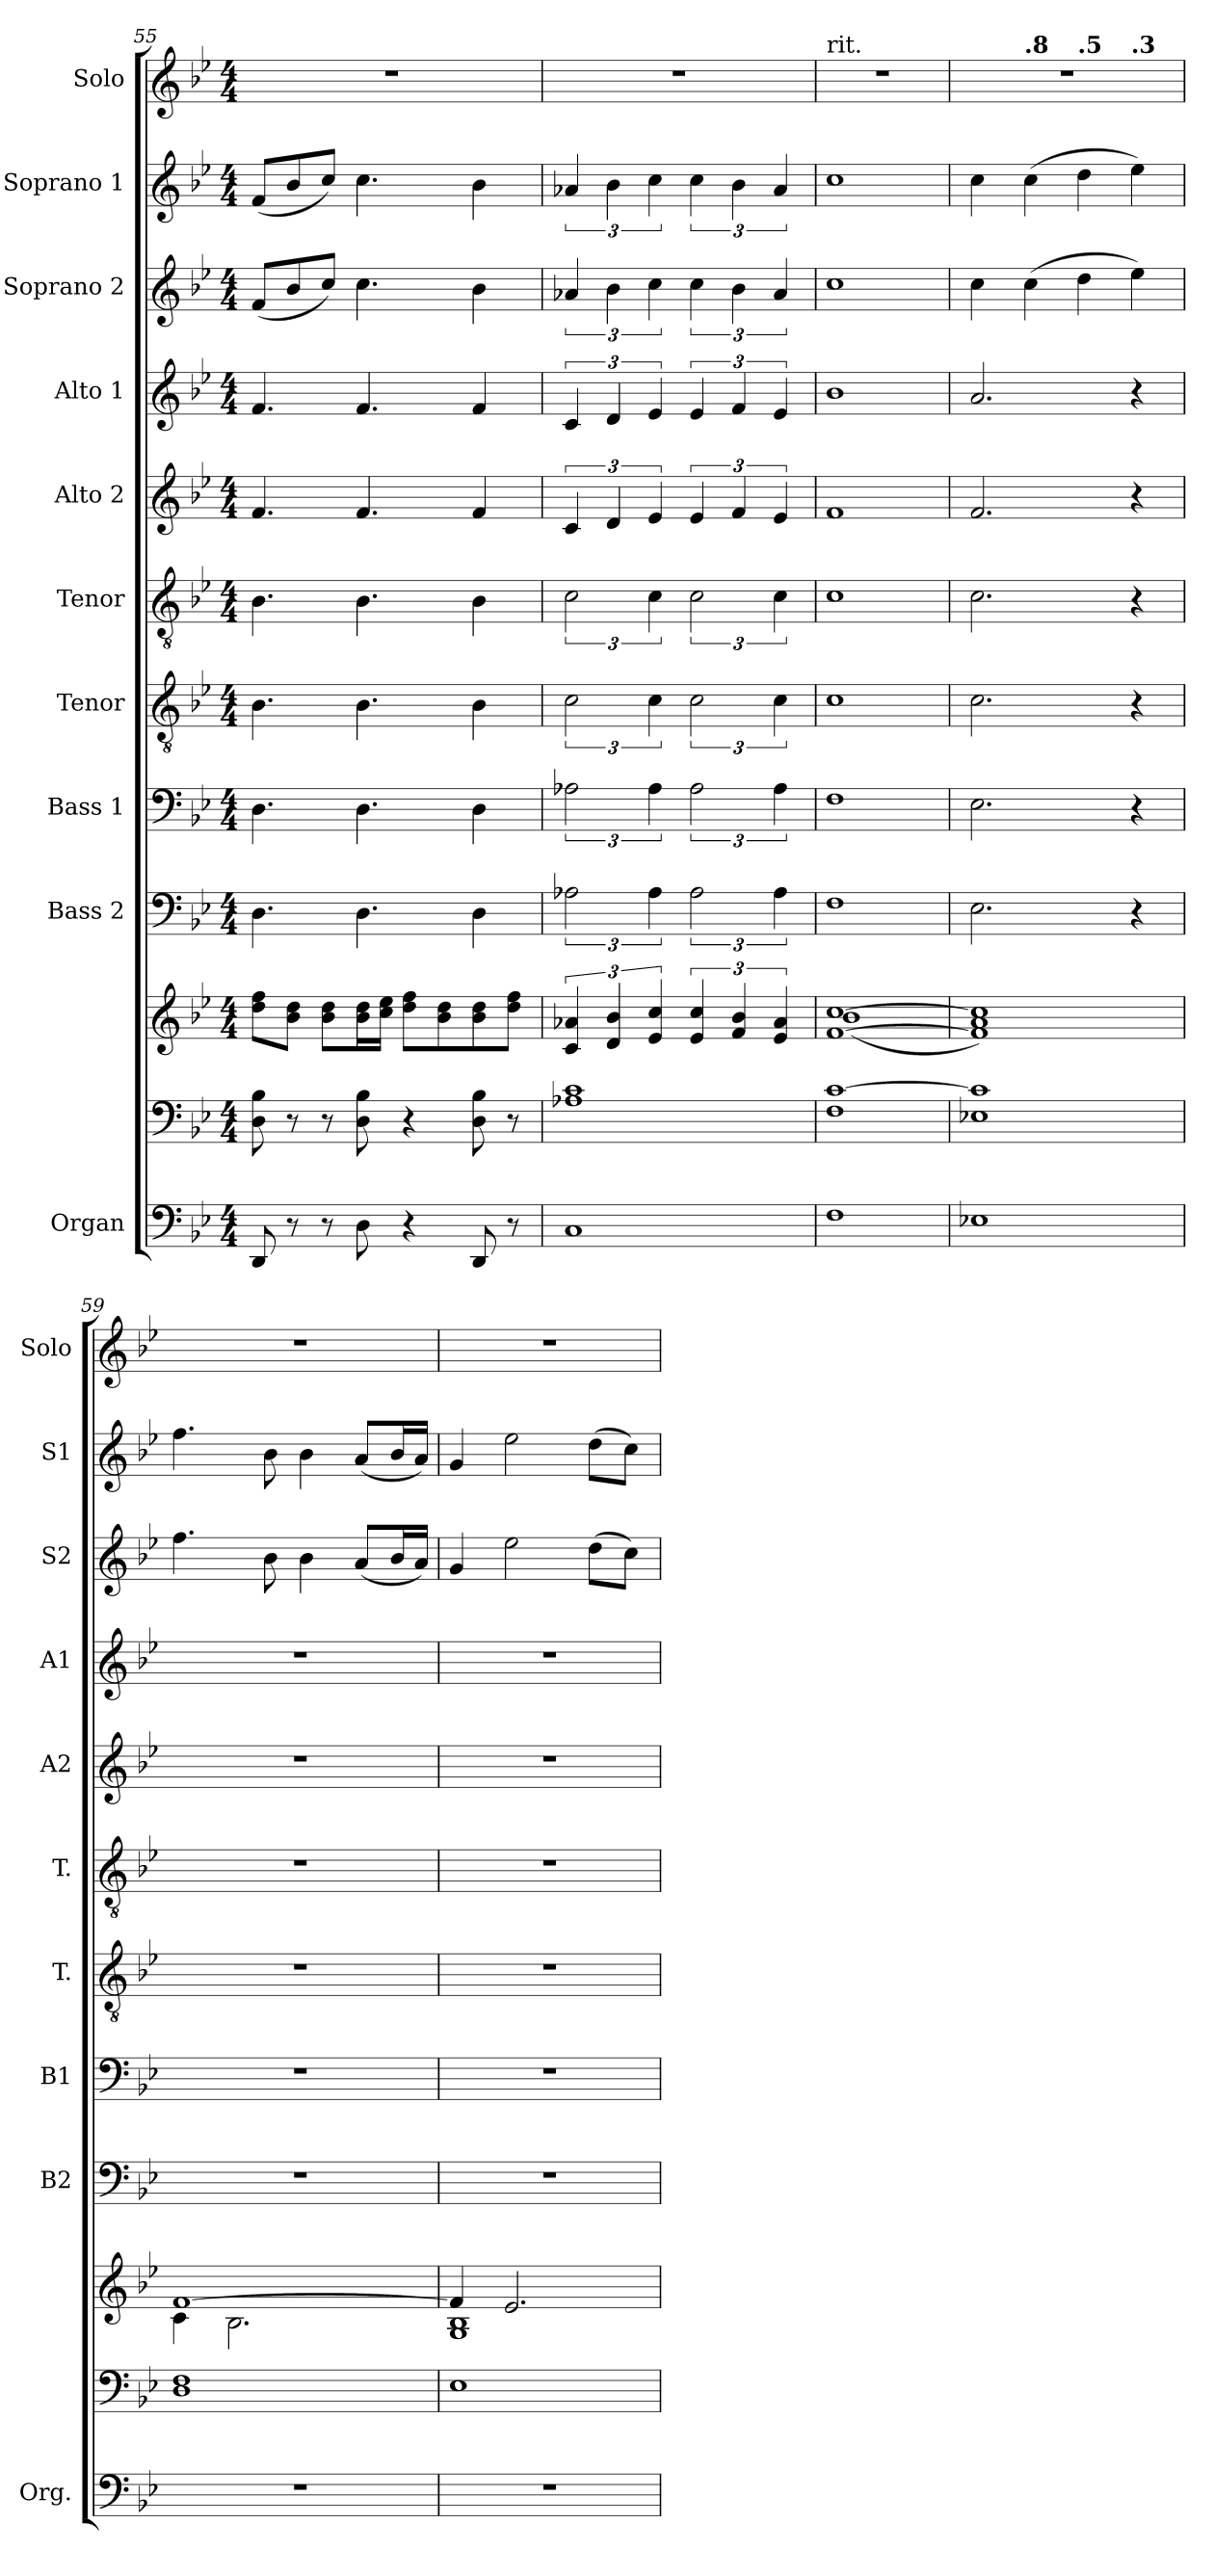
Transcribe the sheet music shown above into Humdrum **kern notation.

**kern	**kern	**kern	**kern	**kern	**kern	**kern	**kern	**kern	**kern	**kern	**kern
*part10	*part10	*part10	*part9	*part8	*part7	*part6	*part5	*part4	*part3	*part2	*part1
*staff12	*staff11	*staff10	*staff9	*staff8	*staff7	*staff6	*staff5	*staff4	*staff3	*staff2	*staff1
*I"Organ	*	*	*I"Bass 2	*I"Bass 1	*I"Tenor	*I"Tenor	*I"Alto 2	*I"Alto 1	*I"Soprano 2	*I"Soprano 1	*I"Solo
*I'Org.	*	*	*I'B2	*I'B1	*I'T.	*I'T.	*I'A2	*I'A1	*I'S2	*I'S1	*I'Solo
*clefF4	*clefF4	*clefG2	*clefF4	*clefF4	*clefGv2	*clefGv2	*clefG2	*clefG2	*clefG2	*clefG2	*clefG2
*k[b-e-]	*k[b-e-]	*k[b-e-]	*k[b-e-]	*k[b-e-]	*k[b-e-]	*k[b-e-]	*k[b-e-]	*k[b-e-]	*k[b-e-]	*k[b-e-]	*k[b-e-]
*M4/4	*M4/4	*M4/4	*M4/4	*M4/4	*M4/4	*M4/4	*M4/4	*M4/4	*M4/4	*M4/4	*M4/4
=55	=55	=55	=55	=55	=55	=55	=55	=55	=55	=55	=55
8DD/	8D\ 8B-\	8dd\ 8ff\L	4.D\	4.D\	4.B-\	4.B-\	4.f/	4.f/	(<8f/L	(<8f/L	1r
8r	8r	8b-\ 8dd\J	.	.	.	.	.	.	8b-/	8b-/	.
8r	8r	8b-\ 8dd\L	.	.	.	.	.	.	8cc/J)	8cc/J)	.
8D\	8D\ 8B-\	16b-\ 16dd\L	4.D\	4.D\	4.B-\	4.B-\	4.f/	4.f/	4.cc\	4.cc\	.
.	.	16cc\ 16ee-\JJ	.	.	.	.	.	.	.	.	.
4r	4r	8dd\ 8ff\L	.	.	.	.	.	.	.	.	.
.	.	8b-\ 8dd\	.	.	.	.	.	.	.	.	.
8DD/	8D\ 8B-\	8b-\ 8dd\	4D\	4D\	4B-\	4B-\	4f/	4f/	4b-\	4b-\	.
8r	8r	8dd\ 8ff\J	.	.	.	.	.	.	.	.	.
=56	=56	=56	=56	=56	=56	=56	=56	=56	=56	=56	=56
1C	1A-X 1c	6c/ 6a-X/	3A-X\	3A-X\	3c\	3c\	6c/	6c/	6a-X/	6a-X/	1r
.	.	6d/ 6b-/	.	.	.	.	6d/	6d/	6b-\	6b-\	.
.	.	6e-/ 6cc/	6A-\	6A-\	6c\	6c\	6e-/	6e-/	6cc\	6cc\	.
.	.	6e-/ 6cc/	3A-\	3A-\	3c\	3c\	6e-/	6e-/	6cc\	6cc\	.
.	.	6f/ 6b-/	.	.	.	.	6f/	6f/	6b-\	6b-\	.
.	.	6e-/ 6a-/	6A-\	6A-\	6c\	6c\	6e-/	6e-/	6a-/	6a-/	.
=57	=57	=57	=57	=57	=57	=57	=57	=57	=57	=57	=57
*	*	*	*	*	*	*	*	*	*	*	*MM132
*	*^	*^	*	*	*	*	*	*	*	*	*
!	!	!	!	!	!	!	!	!	!	!	!	!	!LO:TX:a:t=rit.
1F	[1c	1F	[1f [1cc	(<1b-	1F	1F	1c	1c	1f	1b-	1cc	1cc	1r
=58	=58	=58	=58	=58	=58	=58	=58	=58	=58	=58	=58	=58	=58
*	*	*	*	*	*	*	*	*	*	*	*	*	*MM99
*	*	*	*	*	*	*	*	*	*	*	*	*	*^
*	*	*	*	*	*	*	*	*	*	*	*	*	*	*^
*	*	*	*	*	*	*	*	*	*	*	*	*	*	*	*^
1E-X	1c]	1E-X	1f] 1cc]	1a)	2.E-\	2.E-\	2.c\	2.c\	2.f/	2.a/	4cc\	4cc\	1r	4ryy	2ryy	2.ryy
*	*	*	*	*	*	*	*	*	*	*	*	*	*MM90	*	*	*
!	!	!	!	!	!	!	!	!	!	!	!	!	!	!LO:TX:a:B:t=.8	!	!
.	.	.	.	.	.	.	.	.	.	.	(>4cc\	(>4cc\	.	2.ryy	.	.
*	*	*	*	*	*	*	*	*	*	*	*	*	*MM82	*	*	*
!	!	!	!	!	!	!	!	!	!	!	!	!	!	!	!LO:TX:a:B:t=.5	!
.	.	.	.	.	.	.	.	.	.	.	4dd\	4dd\	.	.	2ryy	.
*	*	*	*	*	*	*	*	*	*	*	*	*	*MM74	*	*	*
!	!	!	!	!	!	!	!	!	!	!	!	!	!	!	!	!LO:TX:a:B:t=.3
.	.	.	.	.	4r	4r	4r	4r	4r	4r	4ee-\)	4ee-\)	.	.	.	4ryy
*	*v	*v	*	*	*	*	*	*	*	*	*	*	*v	*v	*v	*v
=59	=59	=59	=59	=59	=59	=59	=59	=59	=59	=59	=59	=59
!!LO:REH:place=s1:a:B:fs=14:t=D
*	*	*	*	*	*	*	*	*	*	*	*	*MM66
1r	1D 1F	[1f	4c\	1r	1r	1r	1r	1r	1r	4.ff\	4.ff\	1r
.	.	.	2.B-\	.	.	.	.	.	.	.	.	.
.	.	.	.	.	.	.	.	.	.	8b-\	8b-\	.
.	.	.	.	.	.	.	.	.	.	4b-\	4b-\	.
.	.	.	.	.	.	.	.	.	.	(<8a/L	(<8a/L	.
.	.	.	.	.	.	.	.	.	.	16b-/L	16b-/L	.
.	.	.	.	.	.	.	.	.	.	16a/JJ)	16a/JJ)	.
=60	=60	=60	=60	=60	=60	=60	=60	=60	=60	=60	=60	=60
1r	1E-	4f/]	1G 1B-	1r	1r	1r	1r	1r	1r	4g/	4g/	1r
.	.	2.e-/	.	.	.	.	.	.	.	2ee-\	2ee-\	.
.	.	.	.	.	.	.	.	.	.	(>8dd\L	(>8dd\L	.
.	.	.	.	.	.	.	.	.	.	8cc\J)	8cc\J)	.
*	*	*v	*v	*	*	*	*	*	*	*	*	*
=	=	=	=	=	=	=	=	=	=	=	=
*-	*-	*-	*-	*-	*-	*-	*-	*-	*-	*-	*-
